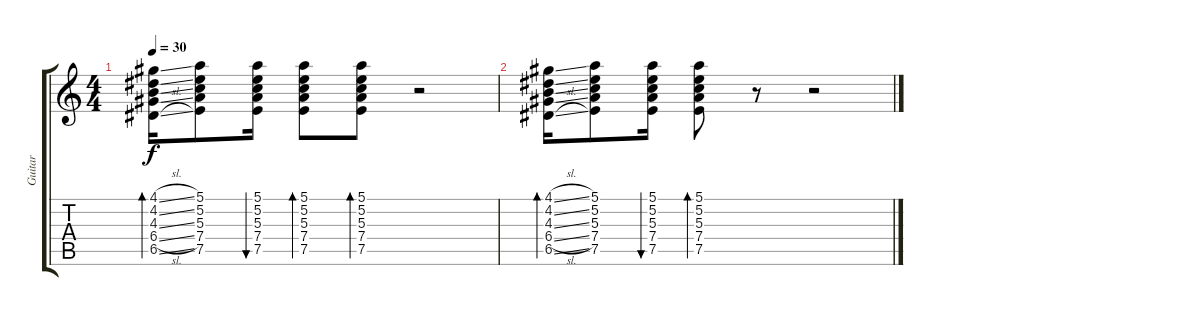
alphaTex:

\track ("Guitar" "Guitar") {instrument electricguitarclean}
\staff {score tabs}
\tuning (E4 B3 G3 D3 A2 E2) {hide}
\ts (4 4)
\tempo 30
\clef g2
\ks c
(4.1{sl} 4.2{sl} 4.3{sl} 6.4{sl} 6.5{sl}).16{bd 60 dy f} (5.1 5.2 5.3 7.4 7.5).8 (5.1 5.2 5.3 7.4 7.5).16{bu 120} (5.1 5.2 5.3 7.4 7.5).8{bd 30} (5.1 5.2 5.3 7.4 7.5).8{bd 30} r.2 |
(4.1{sl} 4.2{sl} 4.3{sl} 6.4{sl} 6.5{sl}).16{bd 30} (5.1 5.2 5.3 7.4 7.5).8 (5.1 5.2 5.3 7.4 7.5).16{bu 120} (5.1 5.2 5.3 7.4 7.5).8{bd 30} r.8 r.2
